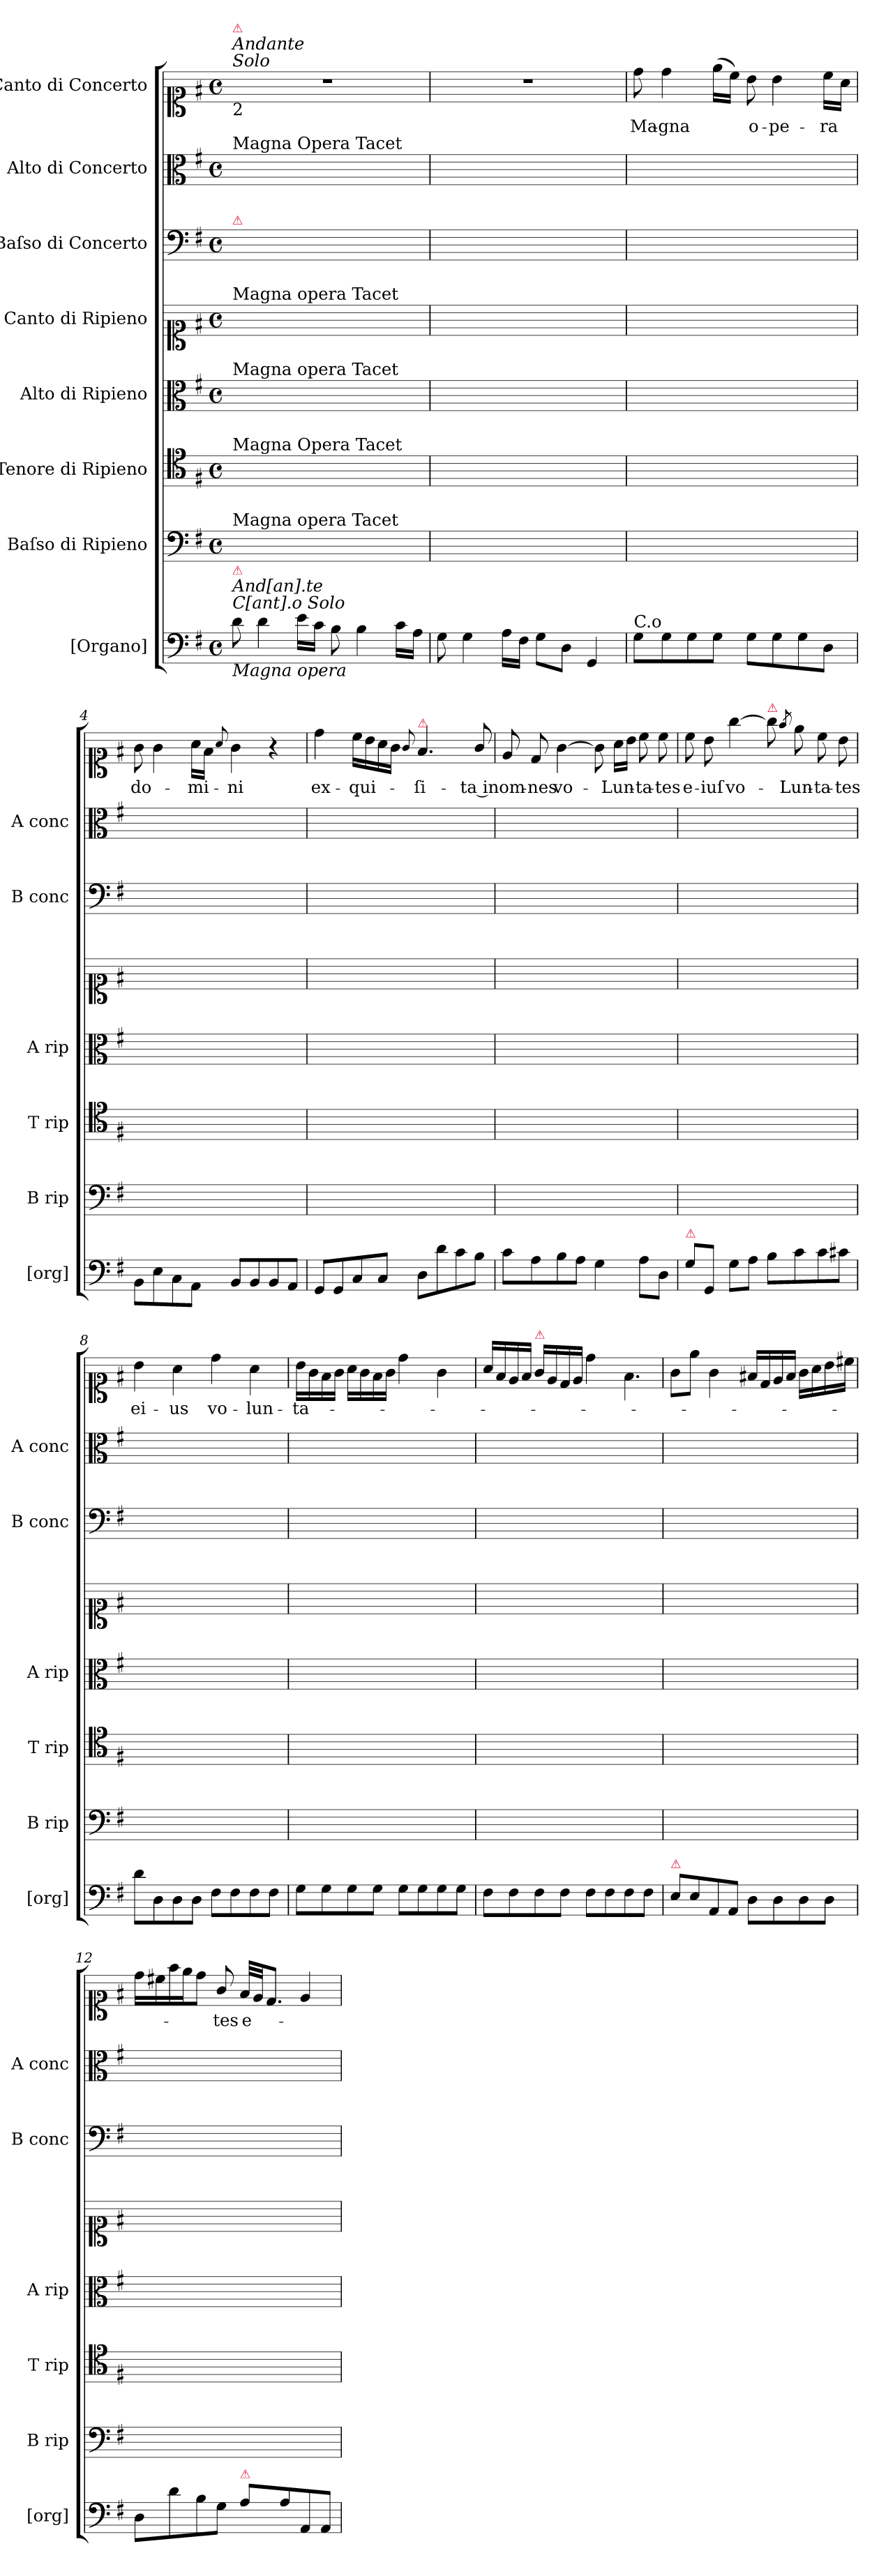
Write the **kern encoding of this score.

**kern	**kern	**kern	**kern	**kern	**kern	**kern	**kern	**text
*part8	*part7	*part6	*part5	*part4	*part3	*part2	*part1	*part1
*staff8	*staff7	*staff6	*staff5	*staff4	*staff3	*staff2	*staff1	*staff1
*I"[Organo]	*I"Baſso di Ripieno	*I"Tenore di Ripieno	*I"Alto di Ripieno	*I"Canto di Ripieno	*I"Baſso di Concerto	*I"Alto di Concerto	*I"Canto di Concerto	*
*I'[org]	*I'B rip	*I'T rip	*I'A rip	*	*I'B conc	*I'A conc	*	*
*clefF4	*clefF4	*clefC4	*clefC3	*clefC1	*clefF4	*clefC3	*clefC1	*
*k[f#]	*k[f#]	*k[f#]	*k[f#]	*k[f#]	*k[f#]	*k[f#]	*k[f#]	*
*M4/4	*M4/4	*M4/4	*M4/4	*M4/4	*M4/4	*M4/4	*M4/4	*
*met(c)	*met(c)	*met(c)	*met(c)	*met(c)	*met(c)	*met(c)	*met(c)	*
=1	=1	=1	=1	=1	=1	=1	=1	=1
!	!	!	!	!	!	!	!LO:TX:a:i:t=Solo	!
!	!	!	!	!	!	!	!LO:TX:b:t=2	!
!	!	!	!	!	!	!	!LO:TX:a:i:t=Andante	!
!	!	!	!	!	!	!	!LO:TX:a:color=crimson:t=⚠	!
!	!	!	!	!	!	!LO:TX:a:t=Magna Opera Tacet	!	!
!	!	!	!	!	!LO:TX:a:color=crimson:t=⚠	!	!	!
!	!	!	!	!LO:TX:a:t=Magna opera Tacet	!	!	!	!
!	!	!	!LO:TX:a:t=Magna opera Tacet	!	!	!	!	!
!	!	!LO:TX:a:t=Magna Opera Tacet	!	!	!	!	!	!
!	!LO:TX:a:t=Magna opera Tacet	!	!	!	!	!	!	!
!LO:TX:a:i:t=C[ant].o Solo	!	!	!	!	!	!	!	!
!LO:TX:a:i:t=And[an].te	!	!	!	!	!	!	!	!
!LO:TX:b:i:t=Magna opera	!	!	!	!	!	!	!	!
!LO:TX:a:color=crimson:t=⚠	!	!	!	!	!	!	!	!
8d\	1ryy	1ryy	1ryy	1ryy	1ryy	1ryy	1r	.
4d\	.	.	.	.	.	.	.	.
16e\LL	.	.	.	.	.	.	.	.
16c\JJ	.	.	.	.	.	.	.	.
8B\	.	.	.	.	.	.	.	.
4B\	.	.	.	.	.	.	.	.
16c\LL	.	.	.	.	.	.	.	.
16A\JJ	.	.	.	.	.	.	.	.
=2	=2	=2	=2	=2	=2	=2	=2	=2
8G\	1ryy	1ryy	1ryy	1ryy	1ryy	1ryy	1r	.
4G\	.	.	.	.	.	.	.	.
16A\LL	.	.	.	.	.	.	.	.
16F#\JJ	.	.	.	.	.	.	.	.
8G\L	.	.	.	.	.	.	.	.
8D\J	.	.	.	.	.	.	.	.
4GG/	.	.	.	.	.	.	.	.
=3	=3	=3	=3	=3	=3	=3	=3	=3
!LO:TX:a:t=C.o	!	!	!	!	!	!	!	!
8G\L	1ryy	1ryy	1ryy	1ryy	1ryy	1ryy	8dd\	Ma-
8G\	.	.	.	.	.	.	4dd\	-gna
8G\	.	.	.	.	.	.	.	.
8G\J	.	.	.	.	.	.	(>16ee\LL	.
.	.	.	.	.	.	.	16cc\JJ)	.
8G\L	.	.	.	.	.	.	8b\	o-
8G\	.	.	.	.	.	.	4b\	-pe-
8G\	.	.	.	.	.	.	.	.
8D\J	.	.	.	.	.	.	16cc\LL	-ra
.	.	.	.	.	.	.	16a\JJ	.
=4	=4	=4	=4	=4	=4	=4	=4	=4
8BB\L	1ryy	1ryy	1ryy	1ryy	1ryy	1ryy	8g\	do-
8E\	.	.	.	.	.	.	4g\	.
8C\	.	.	.	.	.	.	.	.
8AA\J	.	.	.	.	.	.	16a\LL	-mi-
.	.	.	.	.	.	.	16f#\JJ	.
.	.	.	.	.	.	.	8qqa/	.
8BB/L	.	.	.	.	.	.	4g\	-ni
8BB/	.	.	.	.	.	.	.	.
8BB/	.	.	.	.	.	.	4r	.
8AA/J	.	.	.	.	.	.	.	.
=5	=5	=5	=5	=5	=5	=5	=5	=5
8GG/L	1ryy	1ryy	1ryy	1ryy	1ryy	1ryy	4dd\	ex-
8GG/	.	.	.	.	.	.	.	.
8C/	.	.	.	.	.	.	16cc\LL	-qui-
.	.	.	.	.	.	.	16b\	.
8C/J	.	.	.	.	.	.	16a\	.
.	.	.	.	.	.	.	16g\JJ	.
.	.	.	.	.	.	.	8qqg/	.
!	!	!	!	!	!	!	!LO:TX:a:color=crimson:t=⚠	!
8D\L	.	.	.	.	.	.	4.f#/	-ſi-
8d\	.	.	.	.	.	.	.	.
8c\	.	.	.	.	.	.	.	.
8B\J	.	.	.	.	.	.	8g/	-ta in
=6	=6	=6	=6	=6	=6	=6	=6	=6
8c\L	1ryy	1ryy	1ryy	1ryy	1ryy	1ryy	8e/	om-
8A\	.	.	.	.	.	.	8d/	-nes
8B\	.	.	.	.	.	.	[4g\	vo-
8A\J	.	.	.	.	.	.	.	.
4G\	.	.	.	.	.	.	8g\]	.
.	.	.	.	.	.	.	16a\LL	-Lun-
.	.	.	.	.	.	.	16b\JJ	.
8A\L	.	.	.	.	.	.	8cc\	-ta-
8D\J	.	.	.	.	.	.	8cc\	-tes
=7	=7	=7	=7	=7	=7	=7	=7	=7
!LO:TX:a:color=crimson:t=⚠	!	!	!	!	!	!	!	!
8G\L	1ryy	1ryy	1ryy	1ryy	1ryy	1ryy	8cc\	e-
8GG/J	.	.	.	.	.	.	8b\	-iuſ
8G\L	.	.	.	.	.	.	[4gg\	vo-
8A\J	.	.	.	.	.	.	.	.
!	!	!	!	!	!	!	!LO:TX:a:color=crimson:t=⚠	!
8B\L	.	.	.	.	.	.	8gg\]	.
.	.	.	.	.	.	.	8qff#/	.
8c\	.	.	.	.	.	.	8ee\	-Lun-
8c\	.	.	.	.	.	.	8cc\	-ta-
8c#X\J	.	.	.	.	.	.	8b\	-tes
=8	=8	=8	=8	=8	=8	=8	=8	=8
8d\L	1ryy	1ryy	1ryy	1ryy	1ryy	1ryy	4b\	ei-
8D\	.	.	.	.	.	.	.	.
8D\	.	.	.	.	.	.	4a\	-us
8D\J	.	.	.	.	.	.	.	.
8F#\L	.	.	.	.	.	.	4dd\	vo-
8F#\	.	.	.	.	.	.	.	.
8F#\	.	.	.	.	.	.	4a\	-lun-
8F#\J	.	.	.	.	.	.	.	.
=9	=9	=9	=9	=9	=9	=9	=9	=9
8G\L	1ryy	1ryy	1ryy	1ryy	1ryy	1ryy	16b\LL	-ta-
.	.	.	.	.	.	.	16g\	.
8G\	.	.	.	.	.	.	16f#\	.
.	.	.	.	.	.	.	16g\JJ	.
8G\	.	.	.	.	.	.	16a\LL	.
.	.	.	.	.	.	.	16g\	.
8G\J	.	.	.	.	.	.	16f#\	.
.	.	.	.	.	.	.	16g\JJ	.
8G\L	.	.	.	.	.	.	4dd\	.
8G\	.	.	.	.	.	.	.	.
8G\	.	.	.	.	.	.	4g\	.
8G\J	.	.	.	.	.	.	.	.
=10	=10	=10	=10	=10	=10	=10	=10	=10
8F#\L	1ryy	1ryy	1ryy	1ryy	1ryy	1ryy	16a/LL	.
.	.	.	.	.	.	.	16f#/	.
8F#\	.	.	.	.	.	.	16e/	.
.	.	.	.	.	.	.	16f#/JJ	.
!	!	!	!	!	!	!	!LO:TX:a:color=crimson:t=⚠	!
8F#\	.	.	.	.	.	.	16g/LL	.
.	.	.	.	.	.	.	16e/	.
8F#\J	.	.	.	.	.	.	16d/	.
.	.	.	.	.	.	.	16e/JJ	.
8F#\L	.	.	.	.	.	.	4dd\	.
8F#\	.	.	.	.	.	.	.	.
!	!	!	!	!	!	!	!LO:N:vis=4.	!
8F#\	.	.	.	.	.	.	4f#\	.
8F#\J	.	.	.	.	.	.	.	.
=11	=11	=11	=11	=11	=11	=11	=11	=11
!LO:TX:a:color=crimson:t=⚠	!	!	!	!	!	!	!	!
8E\L	1ryy	1ryy	1ryy	1ryy	1ryy	1ryy	8g\L	.
8E\	.	.	.	.	.	.	8ee\J	.
8AA/	.	.	.	.	.	.	4g\	.
8AA/J	.	.	.	.	.	.	.	.
8D\L	.	.	.	.	.	.	16f#X/LL	.
.	.	.	.	.	.	.	16d/	.
8D\	.	.	.	.	.	.	16e/	.
.	.	.	.	.	.	.	16f#/JJ	.
8D\	.	.	.	.	.	.	16g\LL	.
.	.	.	.	.	.	.	16a\	.
8D\J	.	.	.	.	.	.	16b\	.
.	.	.	.	.	.	.	16cc#X\JJ	.
=12	=12	=12	=12	=12	=12	=12	=12	=12
8D\L	1ryy	1ryy	1ryy	1ryy	1ryy	1ryy	16dd\LL	.
.	.	.	.	.	.	.	16cc#X\	.
8d\	.	.	.	.	.	.	16ff#\	.
.	.	.	.	.	.	.	16ee\J	.
8B\	.	.	.	.	.	.	8dd\J	.
8G\J	.	.	.	.	.	.	8g/	-tes
!LO:TX:a:color=crimson:t=⚠	!	!	!	!	!	!	!	!
8A\L	.	.	.	.	.	.	32f#/LLL	e-
.	.	.	.	.	.	.	32e/JJ	.
.	.	.	.	.	.	.	8.d/J	.
8A\	.	.	.	.	.	.	.	.
8AA/	.	.	.	.	.	.	4e/	.
8AA/J	.	.	.	.	.	.	.	.
=	=	=	=	=	=	=	=	=
*-	*-	*-	*-	*-	*-	*-	*-	*-
